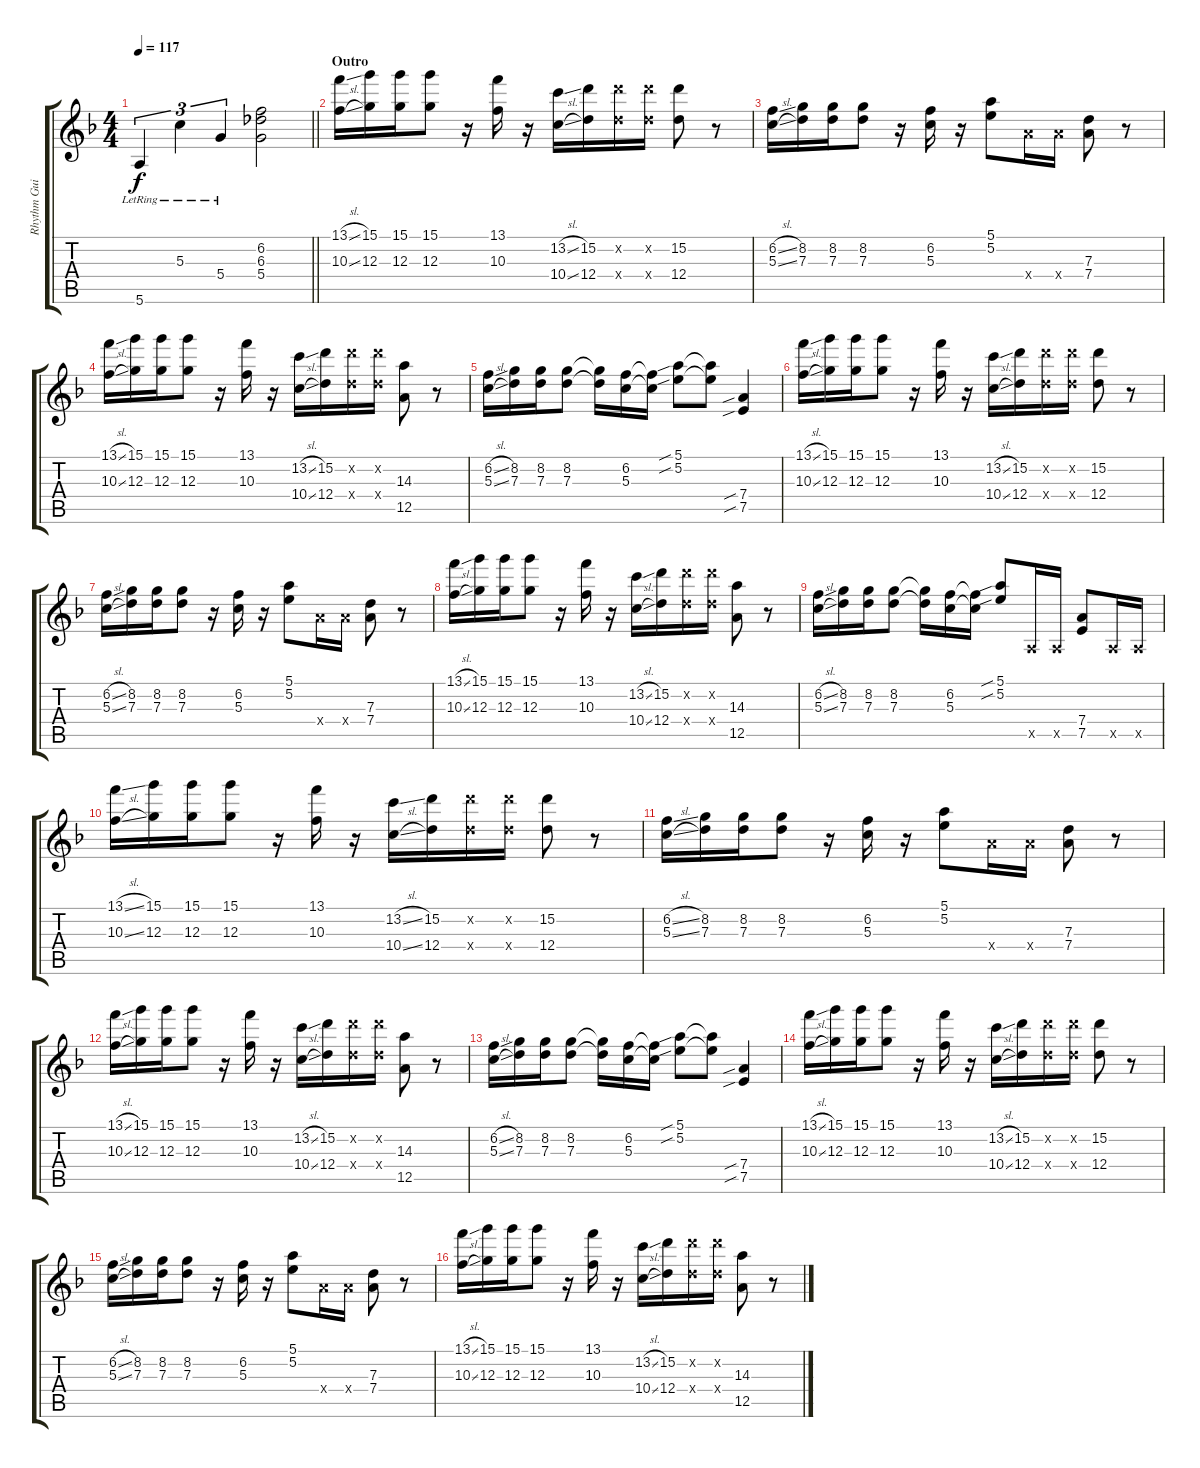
\track ("Rhythm Guitar" "Rhythm Gui") {instrument overdrivenguitar}
\staff {score tabs}
\tuning (E4 B3 G3 D3 A2 E2) {hide}
\ts (4 4)
\tempo 117
\clef g2
\barLineRight lightlight
\ks f
5.6{lr}.4{tu (3 2) dy f} 5.3{lr}.4{tu (3 2)} 5.4{lr}.4{tu (3 2)} (6.2 6.3 5.4).2 |
\section ("" "Outro")
(13.1{sl} 10.3{sl}).16 (15.1 12.3).16 (15.1 12.3).16 (15.1 12.3).8 r.16 (13.1 10.3).16 r.16 (13.2{sl} 10.4{sl}).16 (15.2 12.4).16 (15.2{x} 12.4{x}).16 (15.2{x} 12.4{x}).16 (15.2 12.4).8 r.8 |
(6.2{sl} 5.3{sl}).16 (8.2 7.3).16 (8.2 7.3).16 (8.2 7.3).8 r.16 (6.2 5.3).16 r.16 (5.1 5.2).8 7.4{x}.16 7.4{x}.16 (7.3 7.4).8 r.8 |
(13.1{sl} 10.3{sl}).16 (15.1 12.3).16 (15.1 12.3).16 (15.1 12.3).8 r.16 (13.1 10.3).16 r.16 (13.2{sl} 10.4{sl}).16 (15.2 12.4).16 (15.2{x} 12.4{x}).16 (15.2{x} 12.4{x}).16 (14.3 12.5).8 r.8 |
(6.2{sl} 5.3{sl}).16 (8.2 7.3).16 (8.2 7.3).16 (8.2 7.3).8 (8.2{t} 7.3{t}).16 (6.2 5.3).16 (6.2{t} 5.3{t}).16 (5.1{sib} 5.2{sib}).8 (5.1{t} 5.2{t}).8 (7.4{sib} 7.5{sib}).4 |
(13.1{sl} 10.3{sl}).16 (15.1 12.3).16 (15.1 12.3).16 (15.1 12.3).8 r.16 (13.1 10.3).16 r.16 (13.2{sl} 10.4{sl}).16 (15.2 12.4).16 (15.2{x} 12.4{x}).16 (15.2{x} 12.4{x}).16 (15.2 12.4).8 r.8 |
(6.2{sl} 5.3{sl}).16 (8.2 7.3).16 (8.2 7.3).16 (8.2 7.3).8 r.16 (6.2 5.3).16 r.16 (5.1 5.2).8 7.4{x}.16 7.4{x}.16 (7.3 7.4).8 r.8 |
(13.1{sl} 10.3{sl}).16 (15.1 12.3).16 (15.1 12.3).16 (15.1 12.3).8 r.16 (13.1 10.3).16 r.16 (13.2{sl} 10.4{sl}).16 (15.2 12.4).16 (15.2{x} 12.4{x}).16 (15.2{x} 12.4{x}).16 (14.3 12.5).8 r.8 |
(6.2{sl} 5.3{sl}).16 (8.2 7.3).16 (8.2 7.3).16 (8.2 7.3).8 (8.2{t} 7.3{t}).16 (6.2 5.3).16 (6.2{t} 5.3{t}).16 (5.1{sib} 5.2{sib}).8 0.5{x}.16 0.5{x}.16 (7.4 7.5).8 0.5{x}.16 0.5{x}.16 |
(13.1{sl} 10.3{sl}).16 (15.1 12.3).16 (15.1 12.3).16 (15.1 12.3).8 r.16 (13.1 10.3).16 r.16 (13.2{sl} 10.4{sl}).16 (15.2 12.4).16 (15.2{x} 12.4{x}).16 (15.2{x} 12.4{x}).16 (15.2 12.4).8 r.8 |
(6.2{sl} 5.3{sl}).16 (8.2 7.3).16 (8.2 7.3).16 (8.2 7.3).8 r.16 (6.2 5.3).16 r.16 (5.1 5.2).8 7.4{x}.16 7.4{x}.16 (7.3 7.4).8 r.8 |
(13.1{sl} 10.3{sl}).16 (15.1 12.3).16 (15.1 12.3).16 (15.1 12.3).8 r.16 (13.1 10.3).16 r.16 (13.2{sl} 10.4{sl}).16 (15.2 12.4).16 (15.2{x} 12.4{x}).16 (15.2{x} 12.4{x}).16 (14.3 12.5).8 r.8 |
(6.2{sl} 5.3{sl}).16 (8.2 7.3).16 (8.2 7.3).16 (8.2 7.3).8 (8.2{t} 7.3{t}).16 (6.2 5.3).16 (6.2{t} 5.3{t}).16 (5.1{sib} 5.2{sib}).8 (5.1{t} 5.2{t}).8 (7.4{sib} 7.5{sib}).4 |
(13.1{sl} 10.3{sl}).16 (15.1 12.3).16 (15.1 12.3).16 (15.1 12.3).8 r.16 (13.1 10.3).16 r.16 (13.2{sl} 10.4{sl}).16 (15.2 12.4).16 (15.2{x} 12.4{x}).16 (15.2{x} 12.4{x}).16 (15.2 12.4).8 r.8 |
(6.2{sl} 5.3{sl}).16 (8.2 7.3).16 (8.2 7.3).16 (8.2 7.3).8 r.16 (6.2 5.3).16 r.16 (5.1 5.2).8 7.4{x}.16 7.4{x}.16 (7.3 7.4).8 r.8 |
(13.1{sl} 10.3{sl}).16 (15.1 12.3).16 (15.1 12.3).16 (15.1 12.3).8 r.16 (13.1 10.3).16 r.16 (13.2{sl} 10.4{sl}).16 (15.2 12.4).16 (15.2{x} 12.4{x}).16 (15.2{x} 12.4{x}).16 (14.3 12.5).8 r.8
